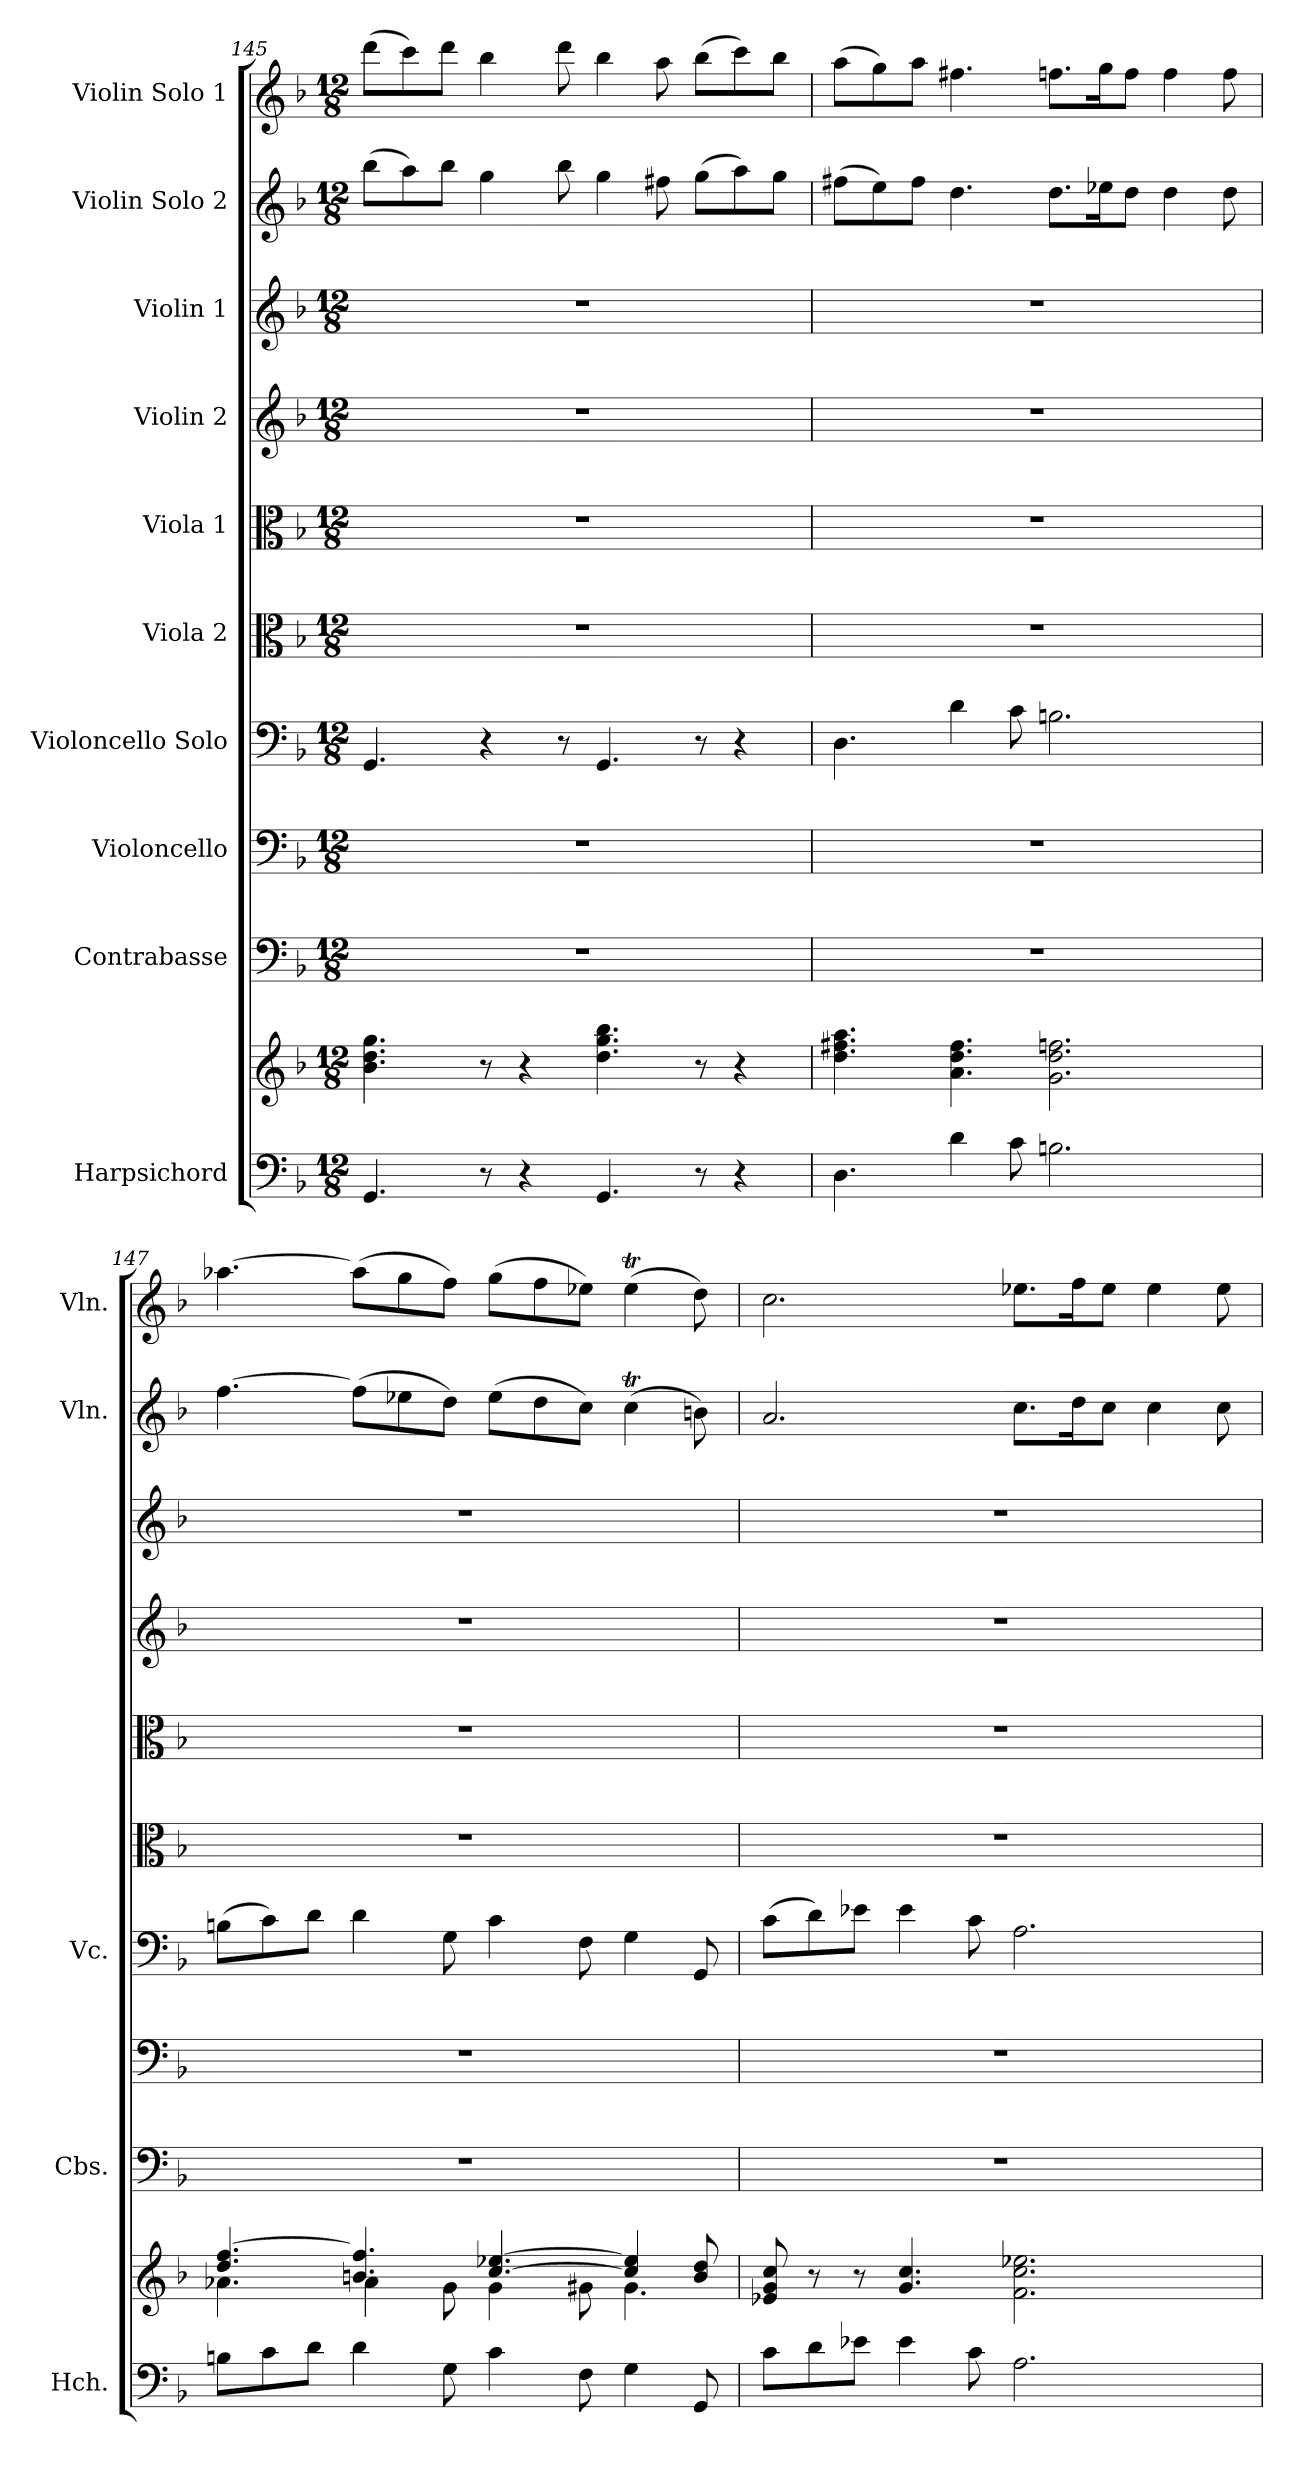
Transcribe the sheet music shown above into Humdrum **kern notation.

**kern	**kern	**kern	**kern	**kern	**kern	**kern	**kern	**kern	**kern	**kern
*part10	*part10	*part9	*part8	*part7	*part6	*part5	*part4	*part3	*part2	*part1
*staff11	*staff10	*staff9	*staff8	*staff7	*staff6	*staff5	*staff4	*staff3	*staff2	*staff1
*I"Harpsichord	*	*I"Contrabasse	*I"Violoncello	*I"Violoncello Solo	*I"Viola 2	*I"Viola 1	*I"Violin 2	*I"Violin 1	*I"Violin Solo 2	*I"Violin Solo 1
*I'Hch.	*	*I'Cbs.	*	*I'Vc.	*	*	*	*	*I'Vln.	*I'Vln.
*clefF4	*clefG2	*clefF4	*clefF4	*clefF4	*clefC3	*clefC3	*clefG2	*clefG2	*clefG2	*clefG2
*	*	*ITrd7c12	*	*	*	*	*	*	*	*
*k[b-]	*k[b-]	*k[b-]	*k[b-]	*k[b-]	*k[b-]	*k[b-]	*k[b-]	*k[b-]	*k[b-]	*k[b-]
*M12/8	*M12/8	*M12/8	*M12/8	*M12/8	*M12/8	*M12/8	*M12/8	*M12/8	*M12/8	*M12/8
=145	=145	=145	=145	=145	=145	=145	=145	=145	=145	=145
4.GG/	4.b-\ 4.dd\ 4.gg\	1.r	1.r	4.GG/	1.r	1.r	1.r	1.r	(>8bb-\L	(>8ddd\L
.	.	.	.	.	.	.	.	.	8aa\)	8ccc\)
.	.	.	.	.	.	.	.	.	8bb-\J	8ddd\J
8r	8r	.	.	4r	.	.	.	.	4gg\	4bb-\
4r	4r	.	.	.	.	.	.	.	.	.
.	.	.	.	8r	.	.	.	.	8bb-\	8ddd\
4.GG/	4.dd\ 4.gg\ 4.bb-\	.	.	4.GG/	.	.	.	.	4gg\	4bb-\
.	.	.	.	.	.	.	.	.	8ff#X\	8aa\
8r	8r	.	.	8r	.	.	.	.	(>8gg\L	(>8bb-\L
4r	4r	.	.	4r	.	.	.	.	8aa\)	8ccc\)
.	.	.	.	.	.	.	.	.	8gg\J	8bb-\J
=146	=146	=146	=146	=146	=146	=146	=146	=146	=146	=146
4.D\	4.dd\ 4.ff#X\ 4.aa\	1.r	1.r	4.D\	1.r	1.r	1.r	1.r	(>8ff#X\L	(>8aa\L
.	.	.	.	.	.	.	.	.	8ee\)	8gg\)
.	.	.	.	.	.	.	.	.	8ff#\J	8aa\J
4d\	4.a\ 4.dd\ 4.ff#\	.	.	4d\	.	.	.	.	4.dd\	4.ff#X\
8c\	.	.	.	8c\	.	.	.	.	.	.
2.Bn\	2.g\ 2.dd\ 2.ffn\	.	.	2.Bn\	.	.	.	.	8.dd\L	8.ffn\L
.	.	.	.	.	.	.	.	.	16ee-X\K	16gg\K
.	.	.	.	.	.	.	.	.	8dd\J	8ff\J
.	.	.	.	.	.	.	.	.	4dd\	4ff\
.	.	.	.	.	.	.	.	.	8dd\	8ff\
!!LO:LB:g=z
=147	=147	=147	=147	=147	=147	=147	=147	=147	=147	=147
*	*^	*	*	*	*	*	*	*	*	*
8Bn\L	4.dd/ [4.ff/	4.a-X\	1.r	1.r	(>8Bn\L	1.r	1.r	1.r	1.r	[4.ff\	[4.aa-X\
8c\	.	.	.	.	8c\)	.	.	.	.	.	.
8d\J	.	.	.	.	8d\J	.	.	.	.	.	.
4d\	4.bn/ 4.ff/]	4a-\	.	.	4d\	.	.	.	.	(>8ff\L]	(>8aa-\L]
.	.	.	.	.	.	.	.	.	.	8ee-X\	8gg\
8G\	.	8g\	.	.	8G\	.	.	.	.	8dd\J)	8ff\J)
4c\	[4.cc/ [4.ee-X/	4g\	.	.	4c\	.	.	.	.	(>8ee-\L	(>8gg\L
.	.	.	.	.	.	.	.	.	.	8dd\	8ff\
8F\	.	8g#X\	.	.	8F\	.	.	.	.	8cc\J)	8ee-X\J)
4G\	4cc/] 4ee-/]	4.g#\	.	.	4G\	.	.	.	.	(>4ccT\	(>4ee-T\
8GG/	8b/ 8dd/	.	.	.	8GG/	.	.	.	.	8bn\)	8dd\)
*	*v	*v	*	*	*	*	*	*	*	*	*
=148	=148	=148	=148	=148	=148	=148	=148	=148	=148	=148
8c\L	8e-X/ 8g/ 8cc/	1.r	1.r	(>8c\L	1.r	1.r	1.r	1.r	2.a/	2.cc\
8d\	8r	.	.	8d\)	.	.	.	.	.	.
8e-X\J	8r	.	.	8e-X\J	.	.	.	.	.	.
4e-\	4.g/ 4.cc/	.	.	4e-\	.	.	.	.	.	.
8c\	.	.	.	8c\	.	.	.	.	.	.
2.A\	2.f\ 2.cc\ 2.ee-X\	.	.	2.A\	.	.	.	.	8.cc\L	8.ee-X\L
.	.	.	.	.	.	.	.	.	16dd\K	16ff\K
.	.	.	.	.	.	.	.	.	8cc\J	8ee-\J
.	.	.	.	.	.	.	.	.	4cc\	4ee-\
.	.	.	.	.	.	.	.	.	8cc\	8ee-\
=	=	=	=	=	=	=	=	=	=	=
*-	*-	*-	*-	*-	*-	*-	*-	*-	*-	*-
